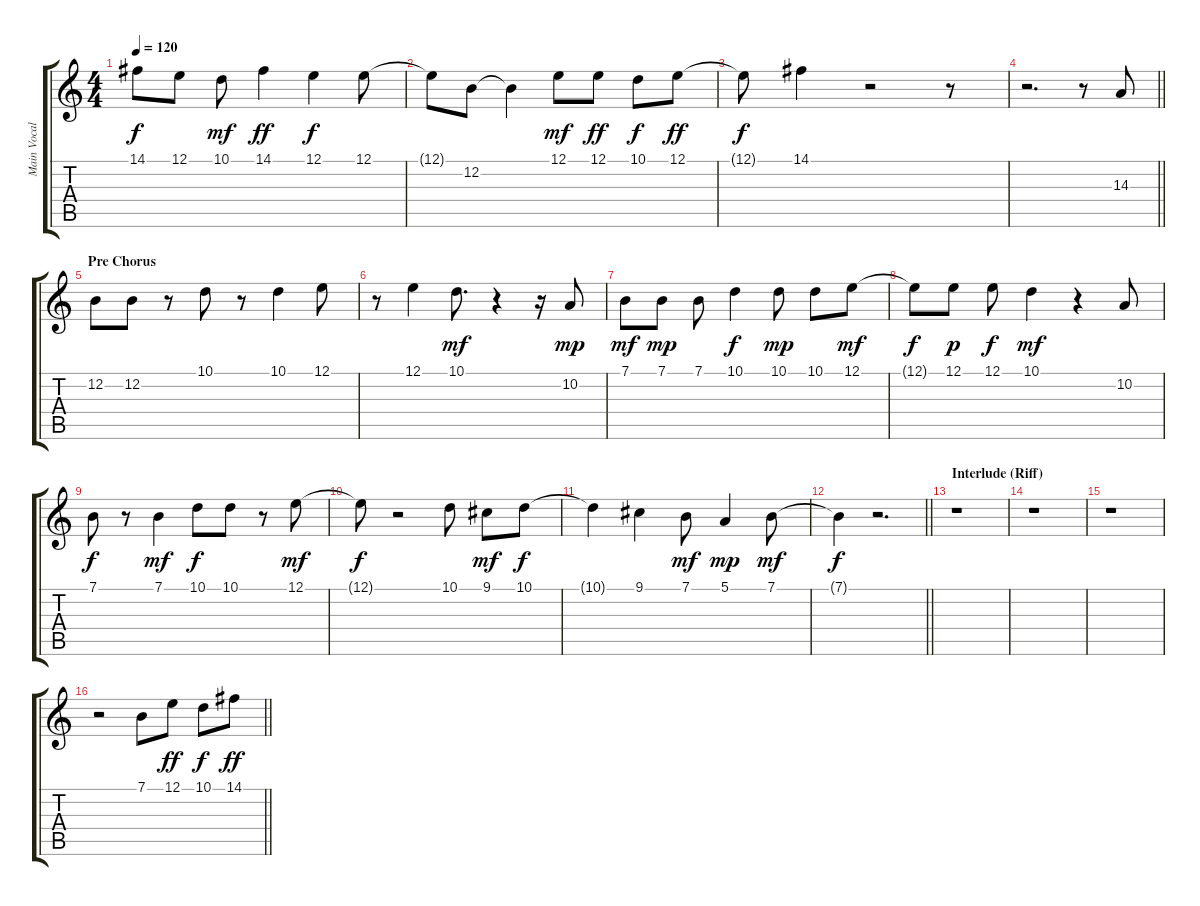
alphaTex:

\track ("Main Vocalist" "Main Vocal") {instrument lead1square}
\staff {score tabs}
\tuning (E4 B3 G3 D3 A2 E2) {hide}
\ts (4 4)
\tempo 120
\clef g2
\ks c
14.1{t}.8{dy f} 12.1.8 10.1.8{dy mf} 14.1.4{dy ff} 12.1.4{dy f} 12.1.8 |
12.1{t}.8 12.2.8 12.2{t}.4 12.1.8{dy mf} 12.1.8{dy ff} 10.1.8{dy f} 12.1.8{dy ff} |
12.1{t}.8{dy f} 14.1.4 r.2 r.8 |
\barLineRight lightlight
r.2{d} r.8 14.3.8 |
\section ("" "Pre Chorus")
12.2.8 12.2.8 r.8 10.1.8 r.8 10.1.4 12.1.8 |
r.8 12.1.4 10.1.8{d dy mf} r.4 r.16 10.2.8{dy mp} |
7.1.8{dy mf} 7.1.8{dy mp} 7.1.8 10.1.4{dy f} 10.1.8{dy mp} 10.1.8 12.1.8{dy mf} |
12.1{t}.8{dy f} 12.1.8{dy p} 12.1.8{dy f} 10.1.4{dy mf} r.4 10.2.8 |
7.1.8{dy f} r.8 7.1.4{dy mf} 10.1.8{dy f} 10.1.8 r.8 12.1.8{dy mf} |
12.1{t}.8{dy f} r.2 10.1.8 9.1.8{dy mf} 10.1.8{dy f} |
10.1{t}.4 9.1.4 7.1.8{dy mf} 5.1.4{dy mp} 7.1.8{dy mf} |
\barLineRight lightlight
7.1{t}.4{dy f} r.2{d} |
\section ("" "Interlude (Riff)")
r.1 |
r.1 |
r.1 |
\barLineRight lightlight
r.2 7.1.8 12.1.8{dy ff} 10.1.8{dy f} 14.1.8{dy ff}
